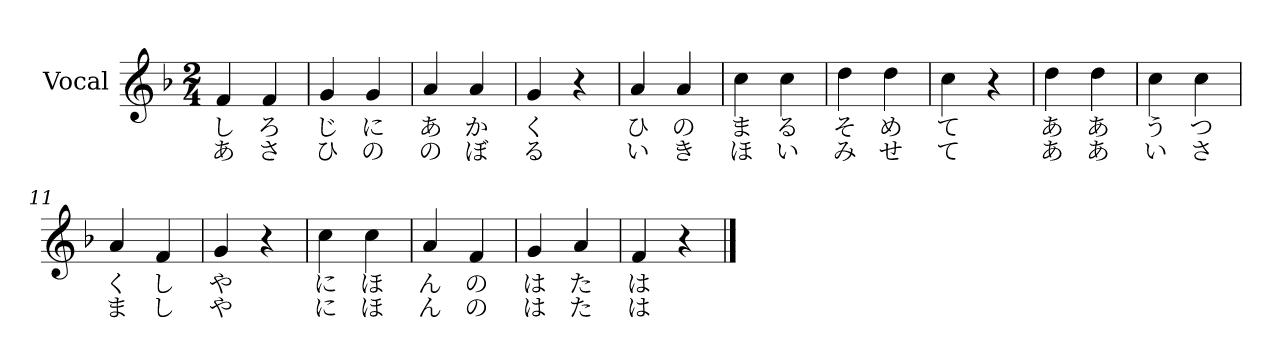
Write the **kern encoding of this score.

**kern	**text	**text
*part1	*part1	*part1
*staff1	*staff1	*staff1
*I"Vocal	*	*
*I'Vo.	*	*
*clefG2	*	*
*k[b-]	*	*
*M2/4	*	*
*MM108	*	*
=1	=1	=1
!	!LO:LY:b	!LO:LY:b
4f/	し	あ
!	!LO:LY:b	!LO:LY:b
4f/	ろ	さ
=2	=2	=2
!	!LO:LY:b	!LO:LY:b
4g/	じ	ひ
!	!LO:LY:b	!LO:LY:b
4g/	に	の
=3	=3	=3
!	!LO:LY:b	!LO:LY:b
4a/	あ	の
!	!LO:LY:b	!LO:LY:b
4a/	か	ぼ
=4	=4	=4
!	!LO:LY:b	!LO:LY:b
4g/	く	る
4r	.	.
=5	=5	=5
!	!LO:LY:b	!LO:LY:b
4a/	ひ	い
!	!LO:LY:b	!LO:LY:b
4a/	の	き
=6	=6	=6
!	!LO:LY:b	!LO:LY:b
4cc\	ま	ほ
!	!LO:LY:b	!LO:LY:b
4cc\	る	い
=7	=7	=7
!	!LO:LY:b	!LO:LY:b
4dd\	そ	み
!	!LO:LY:b	!LO:LY:b
4dd\	め	せ
=8	=8	=8
!	!LO:LY:b	!LO:LY:b
4cc\	て	て
4r	.	.
!!LO:LB:g=z
=9	=9	=9
!	!LO:LY:b	!LO:LY:b
4dd\	あ	あ
!	!LO:LY:b	!LO:LY:b
4dd\	あ	あ
=10	=10	=10
!	!LO:LY:b	!LO:LY:b
4cc\	う	い
!	!LO:LY:b	!LO:LY:b
4cc\	つ	さ
=11	=11	=11
!	!LO:LY:b	!LO:LY:b
4a/	く	ま
!	!LO:LY:b	!LO:LY:b
4f/	し	し
=12	=12	=12
!	!LO:LY:b	!LO:LY:b
4g/	や	や
4r	.	.
=13	=13	=13
!	!LO:LY:b	!LO:LY:b
4cc\	に	に
!	!LO:LY:b	!LO:LY:b
4cc\	ほ	ほ
=14	=14	=14
!	!LO:LY:b	!LO:LY:b
4a/	ん	ん
!	!LO:LY:b	!LO:LY:b
4f/	の	の
=15	=15	=15
!	!LO:LY:b	!LO:LY:b
4g/	は	は
!	!LO:LY:b	!LO:LY:b
4a/	た	た
=16	=16	=16
!	!LO:LY:b	!LO:LY:b
4f/	は	は
4r	.	.
==	==	==
*-	*-	*-
